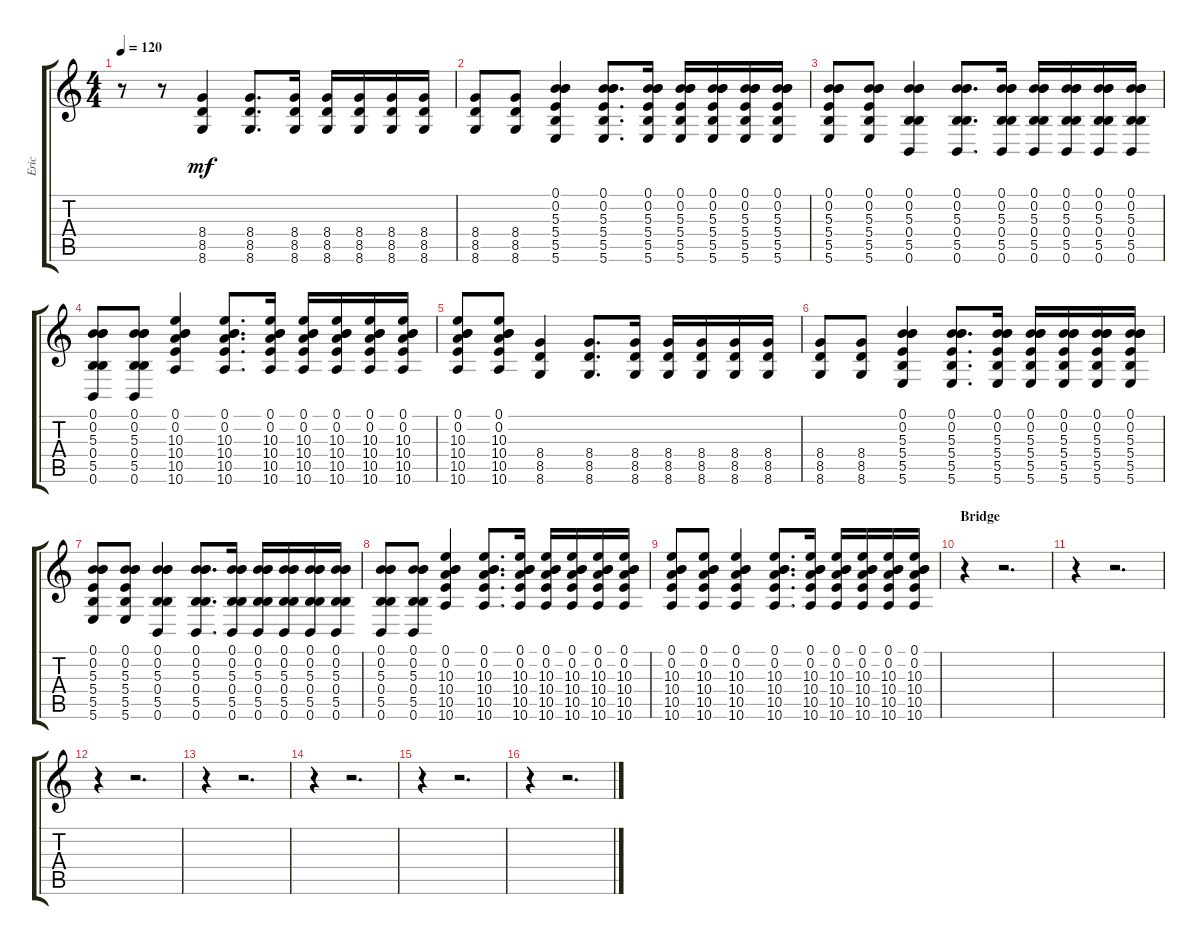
\track ("Eric" "Eric") {instrument distortionguitar}
\staff {score tabs}
\tuning (B3 B3 Gb3 B2 Gb2 B1) {hide}
\ts (4 4)
\tempo 120
\clef g2
\ks c
r.8{dy mf} r.8 (8.4 8.5 8.6).4 (8.4 8.5 8.6).8{d} (8.4 8.5 8.6).16 (8.4 8.5 8.6).16 (8.4 8.5 8.6).16 (8.4 8.5 8.6).16 (8.4 8.5 8.6).16 |
(8.4 8.5 8.6).8 (8.4 8.5 8.6).8 (0.1 0.2 5.3 5.4 5.5 5.6).4 (0.1 0.2 5.3 5.4 5.5 5.6).8{d} (0.1 0.2 5.3 5.4 5.5 5.6).16 (0.1 0.2 5.3 5.4 5.5 5.6).16 (0.1 0.2 5.3 5.4 5.5 5.6).16 (0.1 0.2 5.3 5.4 5.5 5.6).16 (0.1 0.2 5.3 5.4 5.5 5.6).16 |
(0.1 0.2 5.3 5.4 5.5 5.6).8 (0.1 0.2 5.3 5.4 5.5 5.6).8 (0.1 0.2 5.3 0.4 5.5 0.6).4 (0.1 0.2 5.3 0.4 5.5 0.6).8{d} (0.1 0.2 5.3 0.4 5.5 0.6).16 (0.1 0.2 5.3 0.4 5.5 0.6).16 (0.1 0.2 5.3 0.4 5.5 0.6).16 (0.1 0.2 5.3 0.4 5.5 0.6).16 (0.1 0.2 5.3 0.4 5.5 0.6).16 |
(0.1 0.2 5.3 0.4 5.5 0.6).8 (0.1 0.2 5.3 0.4 5.5 0.6).8 (0.1 0.2 10.3 10.4 10.5 10.6).4 (0.1 0.2 10.3 10.4 10.5 10.6).8{d} (0.1 0.2 10.3 10.4 10.5 10.6).16 (0.1 0.2 10.3 10.4 10.5 10.6).16 (0.1 0.2 10.3 10.4 10.5 10.6).16 (0.1 0.2 10.3 10.4 10.5 10.6).16 (0.1 0.2 10.3 10.4 10.5 10.6).16 |
(0.1 0.2 10.3 10.4 10.5 10.6).8 (0.1 0.2 10.3 10.4 10.5 10.6).8 (8.4 8.5 8.6).4 (8.4 8.5 8.6).8{d} (8.4 8.5 8.6).16 (8.4 8.5 8.6).16 (8.4 8.5 8.6).16 (8.4 8.5 8.6).16 (8.4 8.5 8.6).16 |
(8.4 8.5 8.6).8 (8.4 8.5 8.6).8 (0.1 0.2 5.3 5.4 5.5 5.6).4 (0.1 0.2 5.3 5.4 5.5 5.6).8{d} (0.1 0.2 5.3 5.4 5.5 5.6).16 (0.1 0.2 5.3 5.4 5.5 5.6).16 (0.1 0.2 5.3 5.4 5.5 5.6).16 (0.1 0.2 5.3 5.4 5.5 5.6).16 (0.1 0.2 5.3 5.4 5.5 5.6).16 |
(0.1 0.2 5.3 5.4 5.5 5.6).8 (0.1 0.2 5.3 5.4 5.5 5.6).8 (0.1 0.2 5.3 0.4 5.5 0.6).4 (0.1 0.2 5.3 0.4 5.5 0.6).8{d} (0.1 0.2 5.3 0.4 5.5 0.6).16 (0.1 0.2 5.3 0.4 5.5 0.6).16 (0.1 0.2 5.3 0.4 5.5 0.6).16 (0.1 0.2 5.3 0.4 5.5 0.6).16 (0.1 0.2 5.3 0.4 5.5 0.6).16 |
(0.1 0.2 5.3 0.4 5.5 0.6).8 (0.1 0.2 5.3 0.4 5.5 0.6).8 (0.1 0.2 10.3 10.4 10.5 10.6).4 (0.1 0.2 10.3 10.4 10.5 10.6).8{d} (0.1 0.2 10.3 10.4 10.5 10.6).16 (0.1 0.2 10.3 10.4 10.5 10.6).16 (0.1 0.2 10.3 10.4 10.5 10.6).16 (0.1 0.2 10.3 10.4 10.5 10.6).16 (0.1 0.2 10.3 10.4 10.5 10.6).16 |
(0.1 0.2 10.3 10.4 10.5 10.6).8 (0.1 0.2 10.3 10.4 10.5 10.6).8 (0.1 0.2 10.3 10.4 10.5 10.6).4 (0.1 0.2 10.3 10.4 10.5 10.6).8{d} (0.1 0.2 10.3 10.4 10.5 10.6).16 (0.1 0.2 10.3 10.4 10.5 10.6).16 (0.1 0.2 10.3 10.4 10.5 10.6).16 (0.1 0.2 10.3 10.4 10.5 10.6).16 (0.1 0.2 10.3 10.4 10.5 10.6).16 |
\section ("" "Bridge")
r.4 r.2{d} |
r.4 r.2{d} |
r.4 r.2{d} |
r.4 r.2{d} |
r.4 r.2{d} |
r.4 r.2{d} |
r.4 r.2{d}
